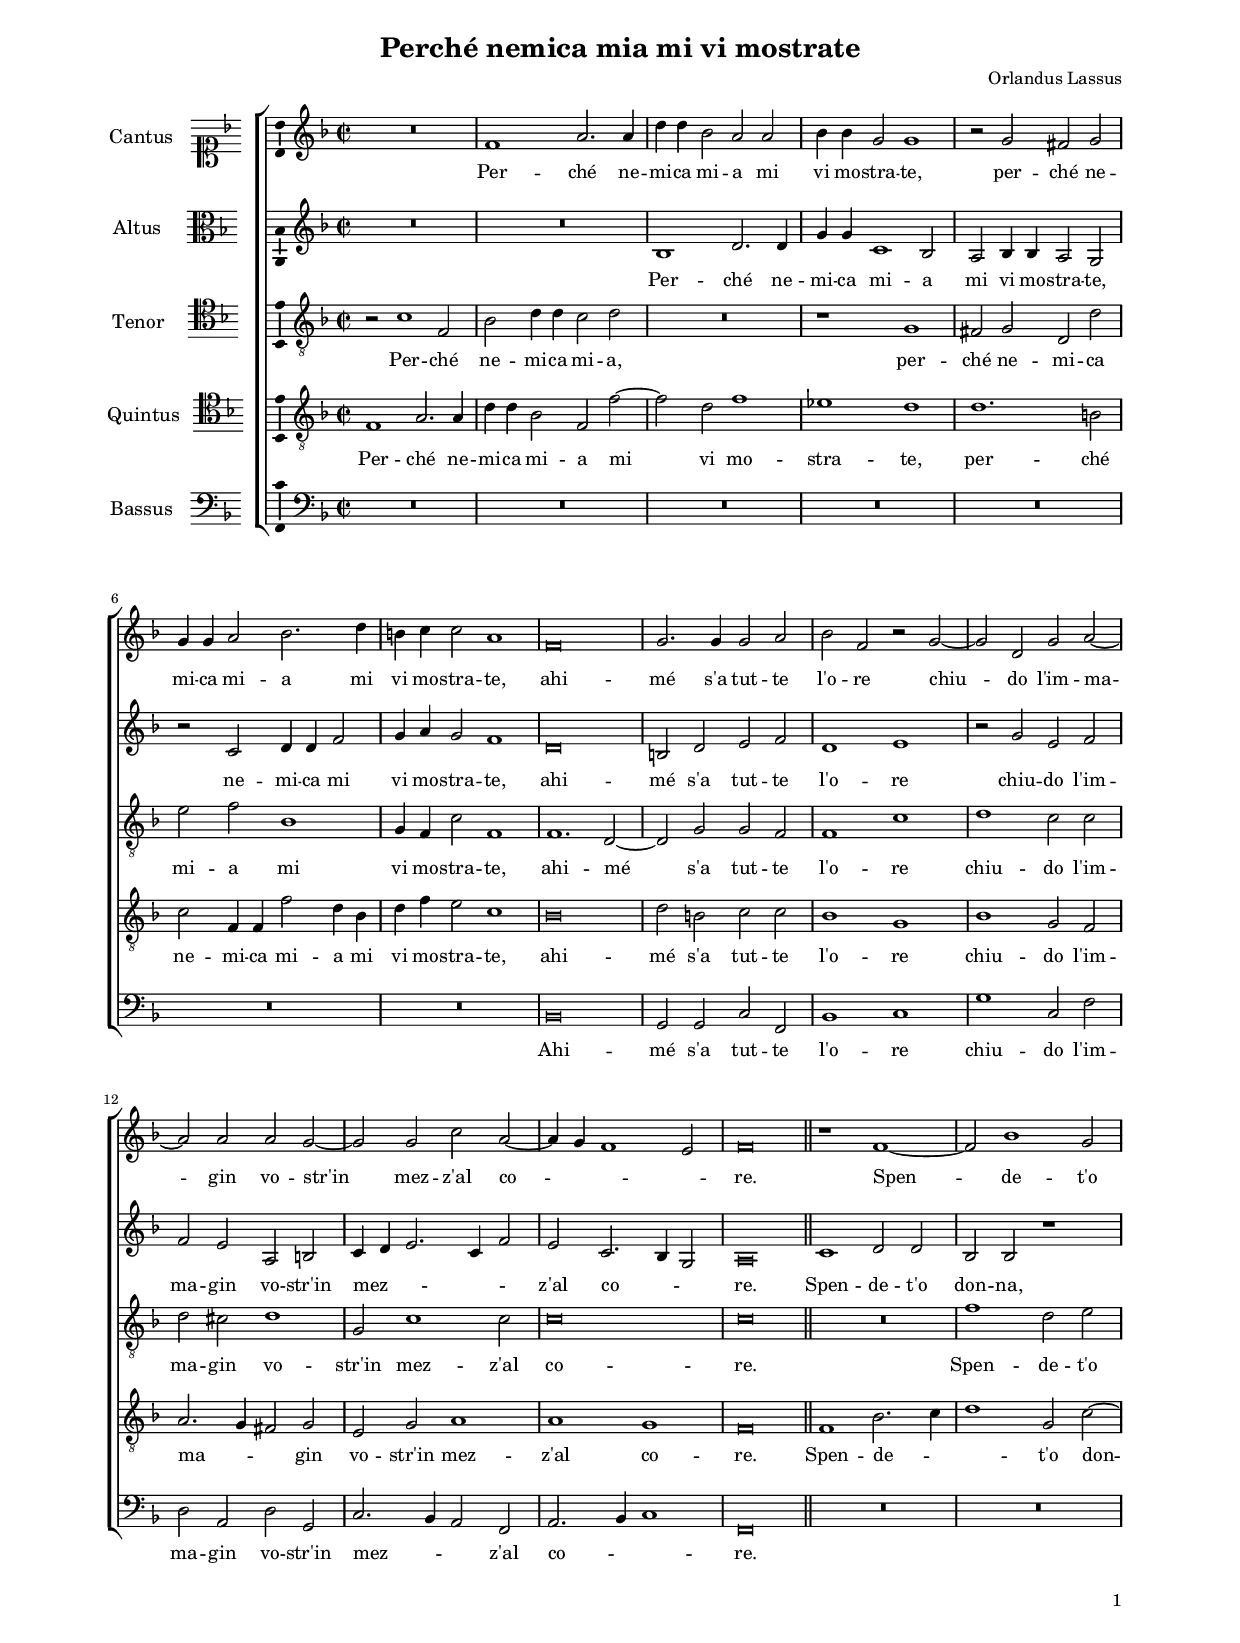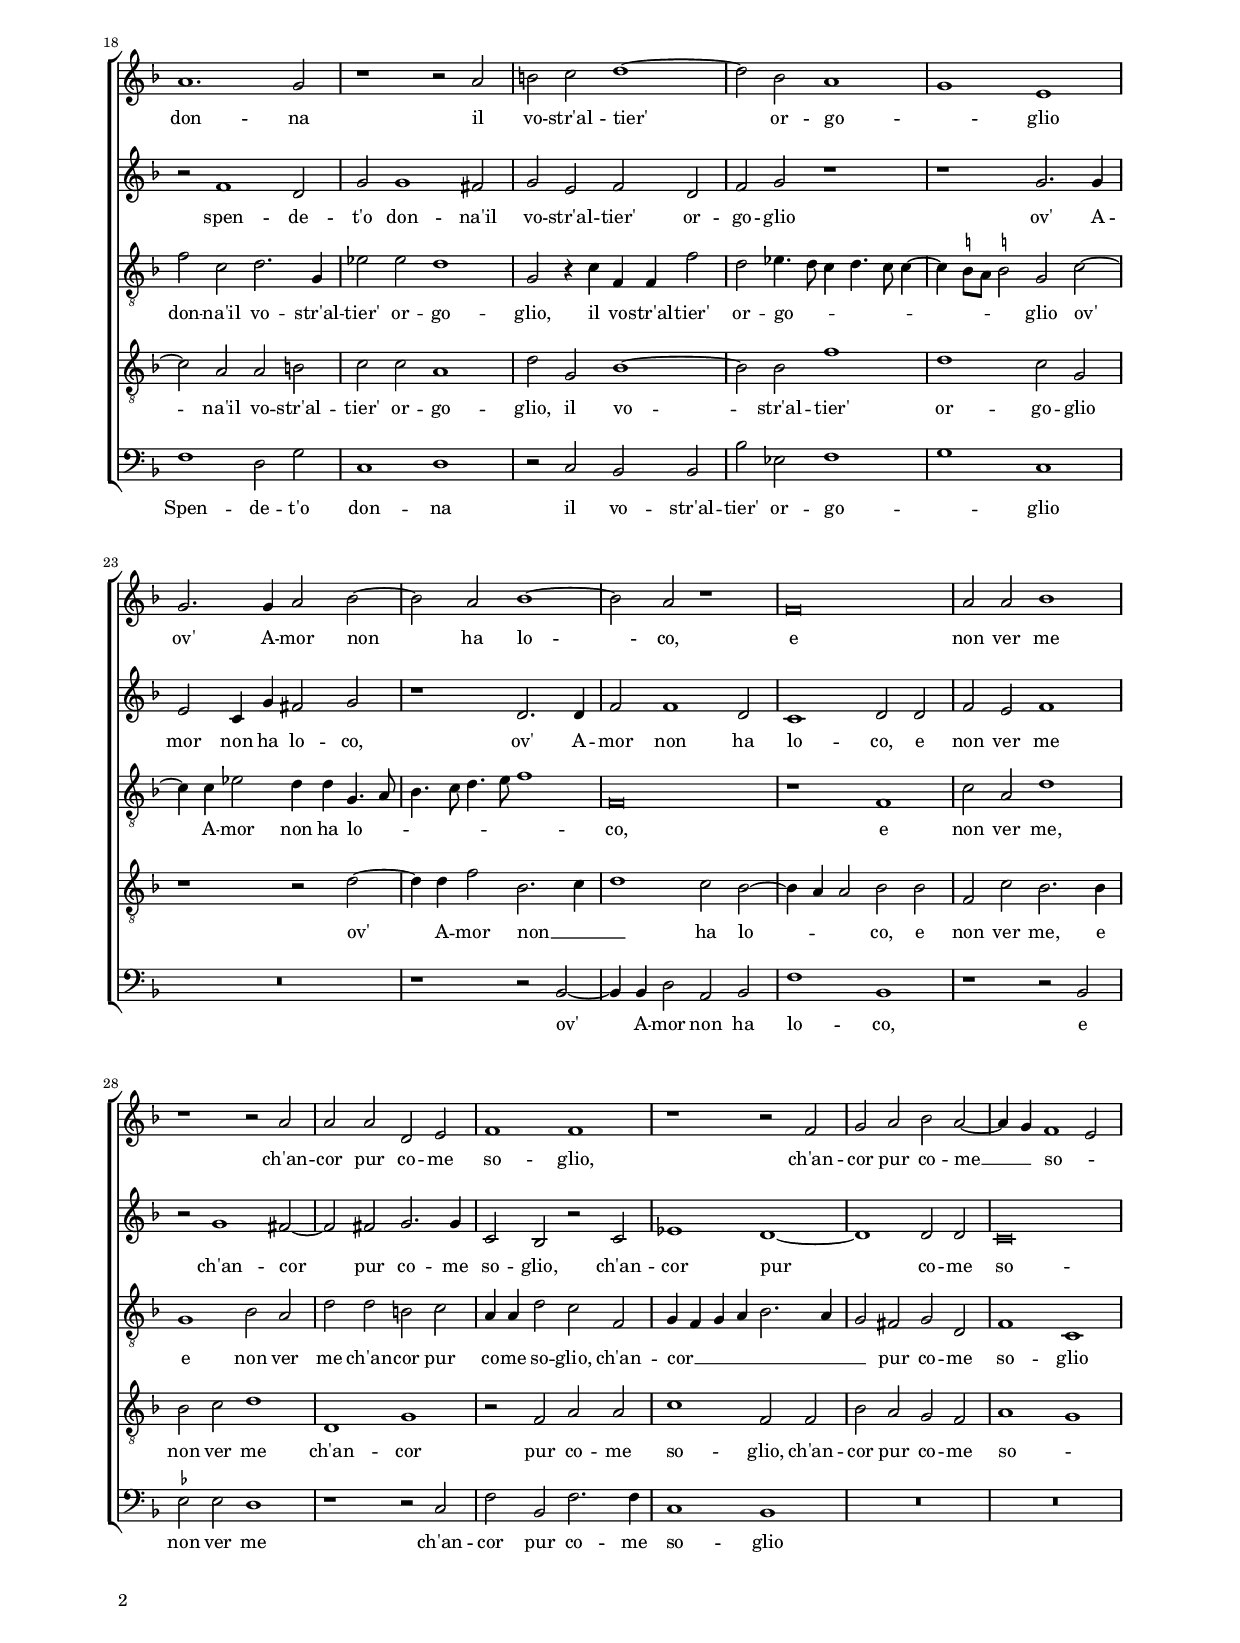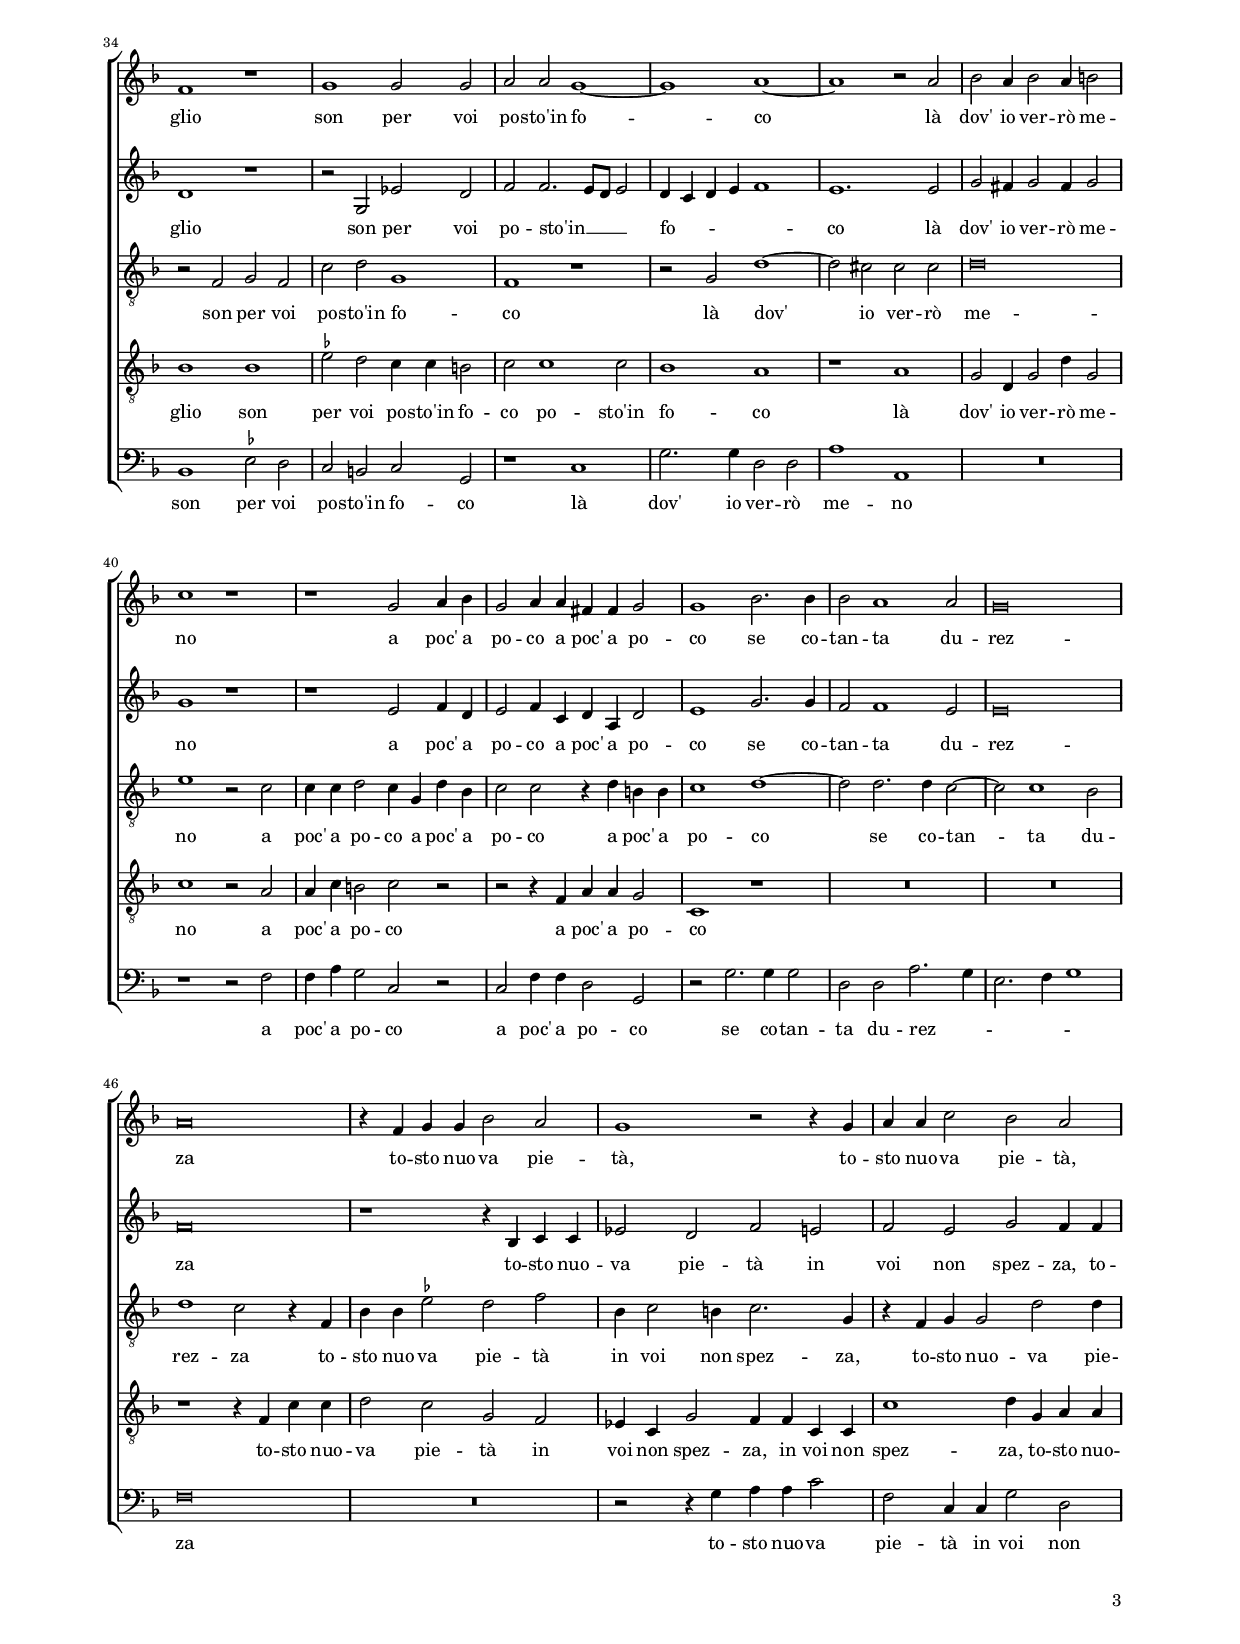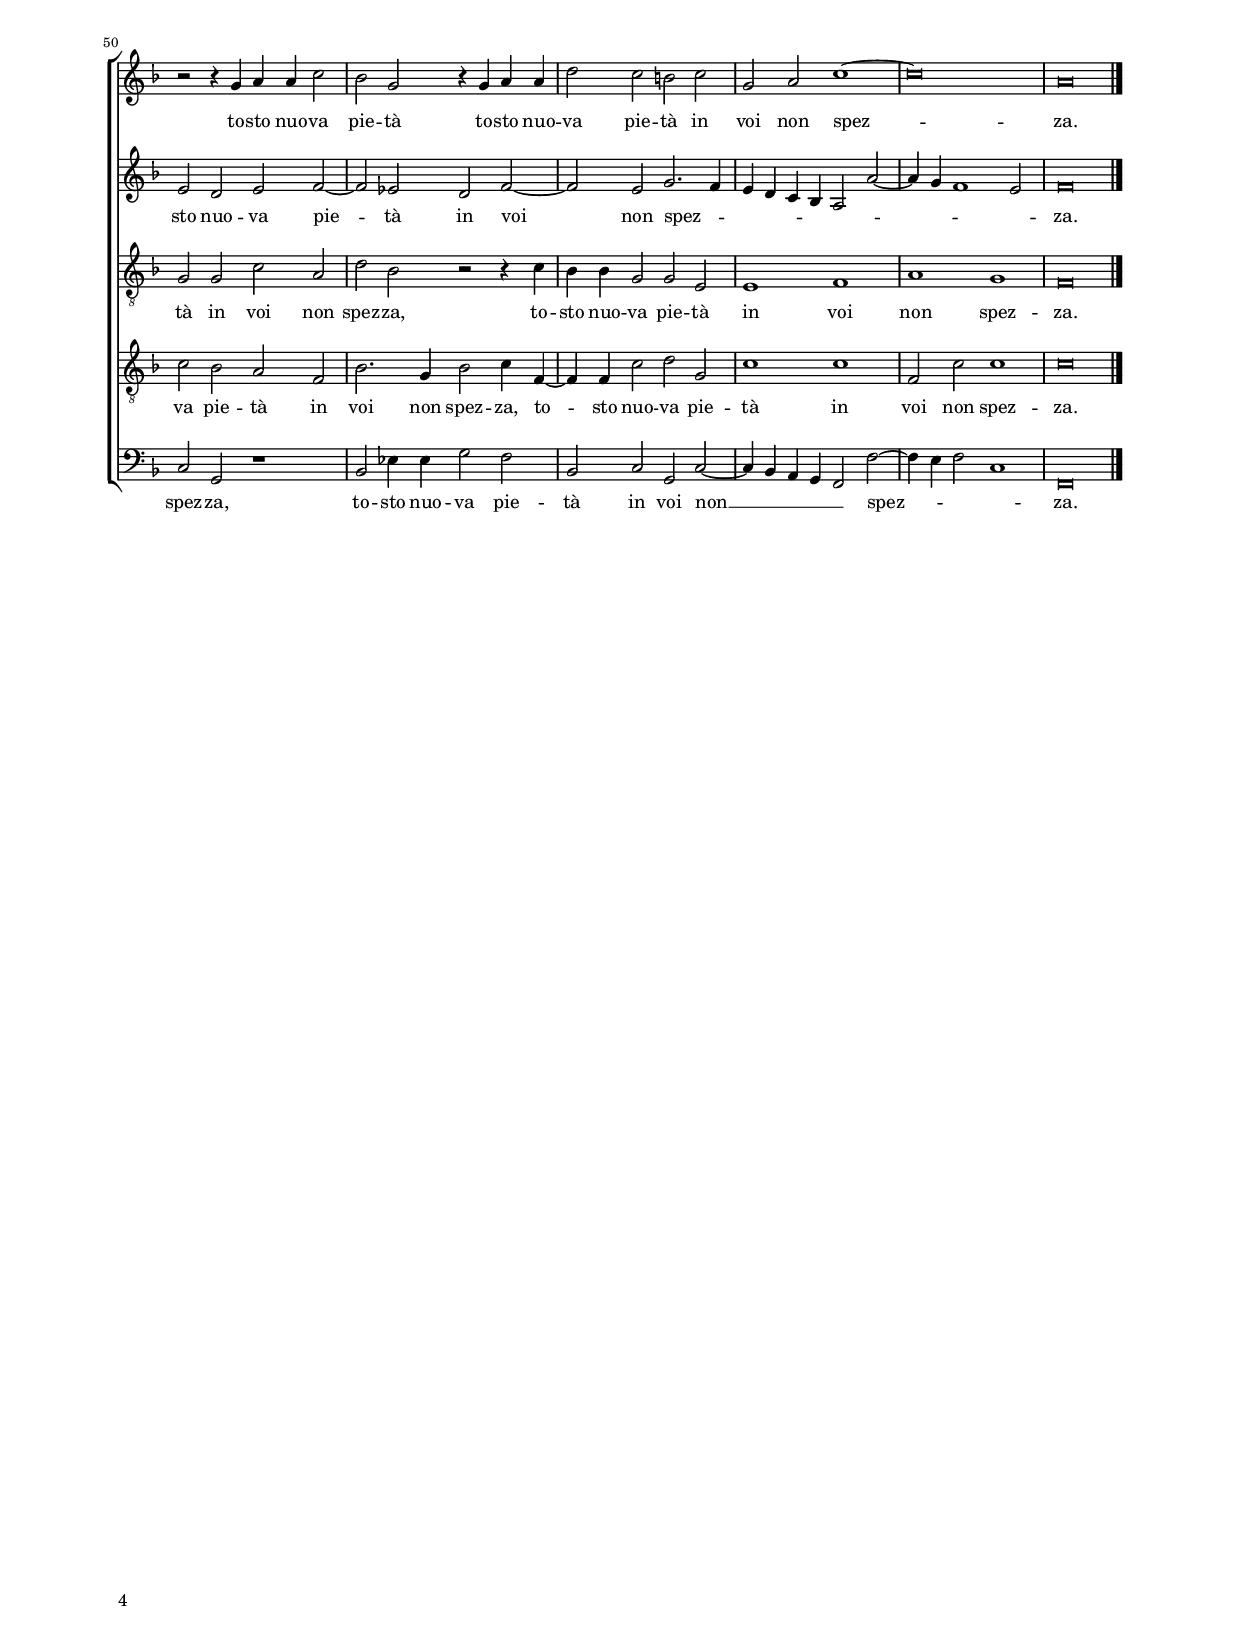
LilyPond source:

\header
{
  title="Perché nemica mia mi vi mostrate"
  composer="Orlandus Lassus"
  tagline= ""
}

\version "2.24.1"
\language deutsch
#(set-global-staff-size 15)
% #(set-default-paper-size "letter")
#(ly:set-option 'point-and-click #f)

	
\paper
	{
	top-margin = 1.8 \cm
	bottom-margin = 1.2 \cm
	left-margin = 2 \cm
	right-margin = 2 \cm
	ragged-bottom = ##f
	ragged-last-bottom = ##t
	print-page-number = ##f
	system-system-spacing = #'((basic-distance . 16) (minimum-distance . 14) (padding . 5) (strechability . 150))
	oddFooterMarkup=\markup   \fill-line { "" \fromproperty #'page:page-number-string }
	evenFooterMarkup=\markup  \fill-line { \fromproperty #'page:page-number-string "" }
	last-bottom-spacing = #'((basic-distance . 12) (minimum-distance . 7) (padding . 4))
%	systems-per-page = 3
%	min-systems-per-page = 3
	markup-system-spacing.basic-distance = #12
	}

	
global = {
	\key f \major
	\time 2/2 \set Score.measureLength = #(ly:make-moment 2/1)
	\skip 1*2*15 \bar "||"
	\skip 1*2*40 \bar "|."
	}

	ficta = { \once \set suggestAccidentals = ##t }
	
	forget = #(define-music-function (music) (ly:music?) #{
		\accidentalStyle forget
		$music
		\accidentalStyle default
		#})
	
	m = \melisma
	me = \melismaEnd



incipitcantus = \markup { \score {
	{
	\set Staff.instrumentName = \markup { \fontsize #1 "Cantus" }
	\key f \major
	\clef soprano
	s4 \bar ""
	}
	\layout  {
	raggedright = ##t
	indent = 1.6 \cm
	line-width = 2.4\cm
	\context { \Staff \remove Time_signature_engraver }
	\override Staff.Clef.Y-extent = #'(0 . 0)
	}} \hspace #1 }
	
      
incipitaltus = \markup { \score {
	{
	\set Staff.instrumentName = \markup { \fontsize #1 "Altus" }
	\key f \major
	\clef alto
	s4 \bar ""
	}
	\layout  {
	raggedright = ##t
	indent = 1.6 \cm
	line-width = 2.4\cm
	\context { \Staff \remove Time_signature_engraver }
	\override Staff.Clef.Y-extent = #'(0 . 0)
	}} \hspace #1 }


incipittenor = \markup { \score {
	{
	\set Staff.instrumentName = \markup { \fontsize #1 "Tenor" }
	\key f \major
	\clef tenor
	s4 \bar ""
	}
	\layout  {
	raggedright = ##t
	indent = 1.6 \cm
	line-width = 2.4\cm
	\context { \Staff \remove Time_signature_engraver }
	\override Staff.Clef.Y-extent = #'(0 . 0)
	}} \hspace #1 }
      
      
incipitquintus = \markup { \score {
	{
	\set Staff.instrumentName = \markup { \fontsize #1 "Quintus" }
	\key f \major
	\clef tenor
	s4 \bar ""
	}
	\layout  {
	raggedright = ##t
	indent = 1.6 \cm
	line-width = 2.4\cm
	\context { \Staff \remove Time_signature_engraver }
	\override Staff.Clef.Y-extent = #'(0 . 0)
	}} \hspace #1 }
      
      
incipitbassus = \markup { \score {
	{
	\set Staff.instrumentName = \markup { \fontsize #1 "Bassus" }
	\key f \major
	\clef bass
	s4 \bar ""
	}
	\layout  {
	raggedright = ##t
	indent = 1.6 \cm
	line-width = 2.4\cm
	\context { \Staff \remove Time_signature_engraver }
	\override Staff.Clef.Y-extent = #'(0 . 0)
	}} \hspace #1 }


cantus =  \relative c''
	{
	R\breve
	f,1 a2. a4
	d4 d b2 a a
	b4 b g2 g1
%5
	r2 g fis g |
	g4 g a2 b2. d4
	h4 c c2 a1
	f\breve
	g2. g4 g2 a
%10
	b2 f r g~ |
	g2 d g a~
	a2 a a g~
	g2 g c a~
	a4 \m g f1 e2 \me
%15
	f\breve |
	r1 f~
	f2 b1 g2
	a1. g2
	r1 r2 a
%20
	h2 c d1~ |
	d2 b a1 \m
	g1 \me e
	g2. g4 a2 b~
	b2 a b1~
%25
	b2 a r1 |
	f\breve
	a2 a b1
	r1 r2 a
	a2 a d, e
%30
	f1 f |
	r1 r2 f
	g2 a b a2~
	a4 \m g \me f1 \m e2 \me
	f1 r
%35
	g1 g2 g |
	a2 a g1~
	g1 a~
	a1 r2 a
	b2 a4 b2 a4 h2
%40
	c1 r |
	r1 g2 a4 b
	g2 a4 a fis fis g2
	g1 b2. b4
	b2 a1 a2
%45
	g\breve |
	a\breve
	r4 f g g b2 a
	g1 r2 r4 g
	a4 a c2 b a
%50
	r2 r4 g a a c2 |
	b2 g r4 g a a
	d2 c h c
	g2 a c1~
	c\breve
%55
	a\breve |
	}


altus =  \relative c'
	{
	R\breve
	R\breve
	b1 d2. d4
	g4 g c,1 b2
%5
	a2 b4 b a2 g |
	r2 c d4 d f2
	g4 a g2 f1
	d\breve
	h2 d e f
%10
	d1 e |
	r2 g e f
	f2 e a, h
	c4 \m d e2. c4 f2 \me
	e2 c2. \m b4 g2 \me
%15
	a\breve |
	c1 d2 d
	b2 b r1
	r2 f'1 d2
	g2 g1 fis2
%20
	g2 e f d |
	f2 g r1
	r1 g2. g4
	e2 c4 g' fis2 g
	r1 d2. d4
%25
	f2 f1 d2 |
	c1 d2 d
	f2 e f1
	r2 g1 fis2~
	fis2 fis g2. g4
%30
	c,2 b r c |
	es1 d~
	d1 d2 d
	c\breve
	d1 r
%35
	r2 g, es' d |
	f2 f2. \m e8 d e2 \me
	d4 \m c d e f1 \me
	e1. e2
	g2 fis4 g2 fis4 g2
%40
	g1 r |
	r1 e2 f4 d
	e2 f4 c d a d2
	e1 g2. g4
	f2 f1 e2
%45
	e\breve |
	f\breve
	r1 r4 b, c c
	es2 d f e
	f2 e g f4 f
%50
	e2 d e f~ |
	f2 es d f~
	f2 e g2. \m f4
	e4 d c b a2 a'~
	a4 g f1 e2 \me
%55
	f\breve |
	}


tenor =  \relative c'
	{
	r2 c1 f,2
	b2 d4 d c2 d
	R\breve
	r1 g,
%5
	fis2 g d d' |
	e2 f b,1
	g4 f c'2 f,1
	f1. d2~
	d2 g g f
%10
	f1 c' |
	d1 c2 c
	d2 cis d1
	g,2 c1 c2
	c\breve
%15
	c\breve |
	R\breve
	f1 d2 e
	f2 c d2. g,4
	es'2 es d1
%20
	g,2 r4 c f, f f'2 |
	d2 es4. \m d8 c4 d4. c8 c4~
	c4 \stemDown \ficta h8 a \stemNeutral \ficta h!2 \me g c~
	c4 c es2 d4 d g,4. \m a8
	b4. c8 d4. e8 f1 \me
%25
	f,\breve |
	r1 f
	c'2 a d1
	g,1 b2 a
	d2 d h c
%30
	a4 a d2 c f, |
	g4 \m f g a b2. a4
	g2 \me fis g d
	f1 c
	r2 f g f
%35
	c'2 d g,1 |
	f1 r
	r2 g d'1~
	d2 cis cis cis
	d\breve
%40
	e1 r2 c |
	c4 c d2 c4 g d' b
	c2 c r4 d h h
	c1 d~
	d2 d2. d4 c2~
%45
	c2 c1 b2 |
	d1 c2 r4 f,
	b4 b \ficta es2 d f
	b,4 c2 h4 c2. g4
	r4 f g g2 d' d4
%50
	g,2 g c a |
	d2 b r r4 c
	b4 b g2 g e
	e1 f
	a1 g
%55
	f\breve |
	}

	
quintus  =  \relative c'
	{
	f,1 a2. a4
	d4 d b2 f f'~
	f2 d f1
	es1 d
%5
	d1. h2 |
	c2 f,4 f f'2 d4 b
	d4 f e2 c1
	b\breve
	d2 h c c
%10
	b1 g |
	b1 g2 f
	a2. \m g4 fis2 \me g
	e2 g a1
	a1 g
%15
	f\breve |
	f1 b2. \m c4
	d1 \me g,2 c~
	c2 a a h
	c2 c a1
%20
	d2 g, b1~ |
	b2 b f'1
	d1 c2 g
	r1 r2 d'~
	d4 d f2 b,2. \m c4
%25
	d1 \me c2 b~ |
	b4 \m a a2 \me b b
	f2 c' b2. b4
	b2 c d1
	d,1 g
%30
	r2 f a a |
	c1 f,2 f
	b2 a g f
	a1 \m g \me
	b1 b
%35
	\ficta es2 d c4 c h2 |
	c2 c1 c2
	b1 a
	r1 a
	g2 d4 g2 d'4 g,2
%40
	c1 r2 a |
	a4 c h2 c r
	r2 r4 f, a a g2
	c,1 r
	R\breve
%45
	R\breve |
	r1 r4 f c' c
	d2 c g f
	es4 c g'2 f4 f c c
	c'1 d4 g, a a
%50
	c2 b a f |
	b2. g4 b2 c4 f,~
	f4 f c'2 d g,
	c1 c
	f,2 c' c1
%55
	c\breve |
	}


bassus  =  \relative c
	{
	R\breve
	R\breve
	R\breve
	R\breve
%5
	R\breve |
	R\breve
	R\breve
	b\breve
	g2 g c f,
%10
	b1 c |
	g'1 c,2 f
	d2 a d g,
	c2. \m b4 a2 \me f
	a2. \m b4 c1 \me
%15
	f,\breve |
	R\breve
	R\breve
	f'1 d2 g
	c,1 d
%20
	r2 c b b |
	b'2 es, f1 \m
	g1 \me c,
	R\breve
	r1 r2 b~
%25
	b4 b d2 a b |
	f'1 b,
	r1 r2 b
	\ficta es2 es d1
	r1 r2 c
%30
	f2 b, f'2. f4 |
	c1 b
	R\breve
	R\breve
	b1 \ficta es2 d
%35
	c2 h c g |
	r1 c
	g'2. g4 d2 d
	a'1 a,
	R\breve
%40
	r1 r2 f' |
	f4 a g2 c, r
	c2 f4 f d2 g,
	r2 g'2. g4 g2
	d2 d a'2. \m g4
%45
	e2. f4 g1 \me |
	f\breve
	R\breve
	r2 r4 g a a c2
	f,2 c4 c g'2 d
%50
	c2 g r1 |
	b2 es4 es g2 f
	b,2 c g c~
	c4 \m b a g f2 \me f'~
	f4 \m e f2 c1 \me
%55
	f,\breve |
	}

lyricscantus = \lyricmode {
	Per -- ché ne -- mi -- ca mi -- a mi vi mo -- stra -- te,
	per -- ché ne -- mi -- ca mi -- a mi vi mo -- stra -- te,
	ahi -- mé s'a tut -- te l'o -- re
	chiu -- do l'im -- ma -- gin vo -- str'in mez -- z'al co -- re.
	Spen -- de -- t'o don -- na il vo -- str'al -- tier' or -- go -- glio
	ov' A -- mor non ha lo -- co,
	e non ver me ch'an -- cor pur co -- me so -- glio,
	ch'an -- cor pur co -- me __ so -- glio
	son per voi po -- sto'in fo -- co
	là dov' io ver -- rò me -- no
	a poc' a po -- co
	a poc' a po -- co
	se co -- tan -- ta du -- rez -- za
	to -- sto nuo -- va pie -- tà,
	to -- sto nuo -- va pie -- tà,
	to -- sto nuo -- va pie -- tà
	to -- sto nuo -- va pie -- tà in voi non spez -- za.
	}


lyricsaltus = \lyricmode {
	Per -- ché ne -- mi -- ca mi -- a mi vi mo -- stra -- te,
	ne -- mi -- ca mi vi mo -- stra -- te,
	ahi -- mé s'a tut -- te l'o -- re
	chiu -- do l'im -- ma -- gin vo -- str'in mez -- z'al co -- re.
	Spen -- de -- t'o don -- na,
	spen -- de -- t'o don -- na'il vo -- str'al -- tier' or -- go -- glio
	ov' A -- mor non ha lo -- co,
	ov' A -- mor non ha lo -- co,
	e non ver me ch'an -- cor pur co -- me so -- glio,
	ch'an -- cor pur co -- me so -- glio
	son per voi po -- sto'in __ fo -- co
	là dov' io ver -- rò me -- no
	a poc' a po -- co
	a poc' a po -- co
	se co -- tan -- ta du -- rez -- za
	to -- sto nuo -- va pie -- tà in voi non spez -- za,
	to -- sto nuo -- va pie -- tà in voi non spez -- za.
	}


lyricstenor = \lyricmode {
	Per -- ché ne -- mi -- ca mi -- a,
	per -- ché ne -- mi -- ca mi -- a mi vi mo -- stra -- te,
	ahi -- mé s'a tut -- te l'o -- re
	chiu -- do l'im -- ma -- gin vo -- str'in mez -- z'al co -- re.
	Spen -- de -- t'o don -- na'il vo -- str'al -- tier' or -- go -- glio,
	il vo -- str'al -- tier' or -- go -- glio
	ov' A -- mor non ha lo -- co,
	e non ver me,
	e non ver me ch'an -- cor pur co -- me so -- glio,
	ch'an -- cor __ pur co -- me so -- glio
	son per voi po -- sto'in fo -- co
	là dov' io ver -- rò me -- no
	a poc' a po -- co
	a poc' a po -- co
	a poc' a po -- co
	se co -- tan -- ta du -- rez -- za
	to -- sto nuo -- va pie -- tà in voi non spez -- za,
	to -- sto nuo -- va pie -- tà in voi non spez -- za,
	to -- sto nuo -- va pie -- tà in voi non spez -- za.
	}


lyricsquintus = \lyricmode {
	Per -- ché ne -- mi -- ca mi -- a mi vi mo -- stra -- te,
	per -- ché ne -- mi -- ca mi -- a mi vi mo -- stra -- te,
	ahi -- mé s'a tut -- te l'o -- re
	chiu -- do l'im -- ma -- gin vo -- str'in mez -- z'al co -- re.
	Spen -- de -- t'o don -- na'il vo -- str'al -- tier' or -- go -- glio,
	il vo -- str'al -- tier' or -- go -- glio
	ov' A -- mor non __ ha lo -- co,
	e non ver me,
	e non ver me ch'an -- cor pur co -- me so -- glio,
	ch'an -- cor pur co -- me so -- glio
	son per voi po -- sto'in fo -- co
	po -- sto'in fo -- co
	là dov' io ver -- rò me -- no
	a poc' a po -- co
	a poc' a po -- co
	to -- sto nuo -- va pie -- tà in voi non spez -- za,
	in voi non spez -- za,
	to -- sto nuo -- va pie -- tà in voi non spez -- za,
	to -- sto nuo -- va pie -- tà in voi non spez -- za.
	}


lyricsbassus = \lyricmode {
	Ahi -- mé s'a tut -- te l'o -- re
	chiu -- do l'im -- ma -- gin vo -- str'in mez -- z'al co -- re.
	Spen -- de -- t'o don -- na il vo -- str'al -- tier' or -- go -- glio
	ov' A -- mor non ha lo -- co,
	e non ver me ch'an -- cor pur co -- me so -- glio
	son per voi po -- sto'in fo -- co
	là dov' io ver -- rò me -- no
	a poc' a po -- co
	a poc' a po -- co
	se co -- tan -- ta du -- rez -- za
	to -- sto nuo -- va pie -- tà in voi non spez -- za,
	to -- sto nuo -- va pie -- tà in voi non __ spez -- za.
	}


\score
{  
	\transpose c c {
	\new ChoirStaff \with { \override StaffGrouper.staff-staff-spacing.basic-distance = #12 }
	<<

	\new Staff << \global
	\new Voice="v1" {
		\set Staff.instrumentName=\incipitcantus
%		\set Staff.instrumentName= "S"
		\set Staff.midiInstrument = "reed organ"
		\clef violin
		\cantus }
	\new Lyrics \lyricsto "v1" {\lyricscantus }
	>>


	\new Staff << \global
	\new Voice="v2" {
		\set Staff.instrumentName=\incipitaltus
%		\set Staff.instrumentName= "A"
		\set Staff.midiInstrument = "reed organ"
		\clef violin 
		\altus}
	\new Lyrics \lyricsto "v2" {\lyricsaltus }
	>>


	\new Staff << \global
	\new Voice="v3" {
		\set Staff.instrumentName=\incipittenor
%		\set Staff.instrumentName= "T"
		\set Staff.midiInstrument = "reed organ"
		\clef "G_8"
		\tenor }
	\new Lyrics \lyricsto "v3" {\lyricstenor }
	>>


	\new Staff << \global
	\new Voice="v5" {
		\set Staff.instrumentName=\incipitquintus
%		\set Staff.instrumentName= "Q"
		\set Staff.midiInstrument = "reed organ"
		\clef "G_8"
		\quintus}
	\new Lyrics \lyricsto "v5" {\lyricsquintus }
	>>


	\new Staff << \global
	\new Voice="v4" {
		\set Staff.instrumentName=\incipitbassus
%		\set Staff.instrumentName= "B"
		\set Staff.midiInstrument = "reed organ"
		\clef bass 
		\bassus }
	\new Lyrics \lyricsto "v4" {\lyricsbassus}
	>>

	>>
	} % transpose

	\layout
	{
	indent = 2.5\cm
	\context { \Lyrics \override VerticalAxisGroup.nonstaff-relatedstaff-spacing.padding = #1.3 }
	\context { \Staff \override TimeSignature.break-visibility = #end-of-line-invisible }
	\context { \Staff \consists Ambitus_engraver }
	\context { \Score \override BarNumber.padding = #2 }
	\context { \Voice \override NoteHead.style = #'baroque }
	}
	
\midi
	{
	\tempo 2 = 90
	}
	
}


% EOF
